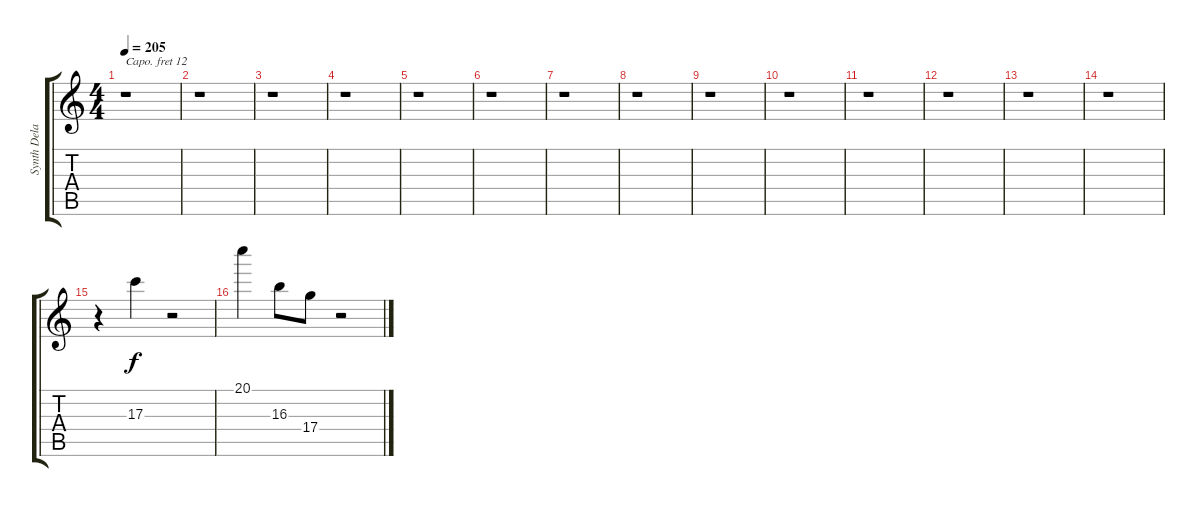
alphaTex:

\track ("Synth Delay" "Synth Dela") {instrument lead1square}
\staff {score tabs}
\capo 12
\tuning (E4 B3 G3 D3 A2 E2) {hide}
\ts (4 4)
\tempo 205
\clef g2
\ks c
r.1{dy f} |
r.1 |
r.1 |
r.1 |
r.1 |
r.1 |
r.1 |
r.1 |
r.1 |
r.1 |
r.1 |
r.1 |
r.1 |
r.1 |
r.4 17.3.4 r.2 |
20.1.4 16.3.8 17.4.8 r.2
